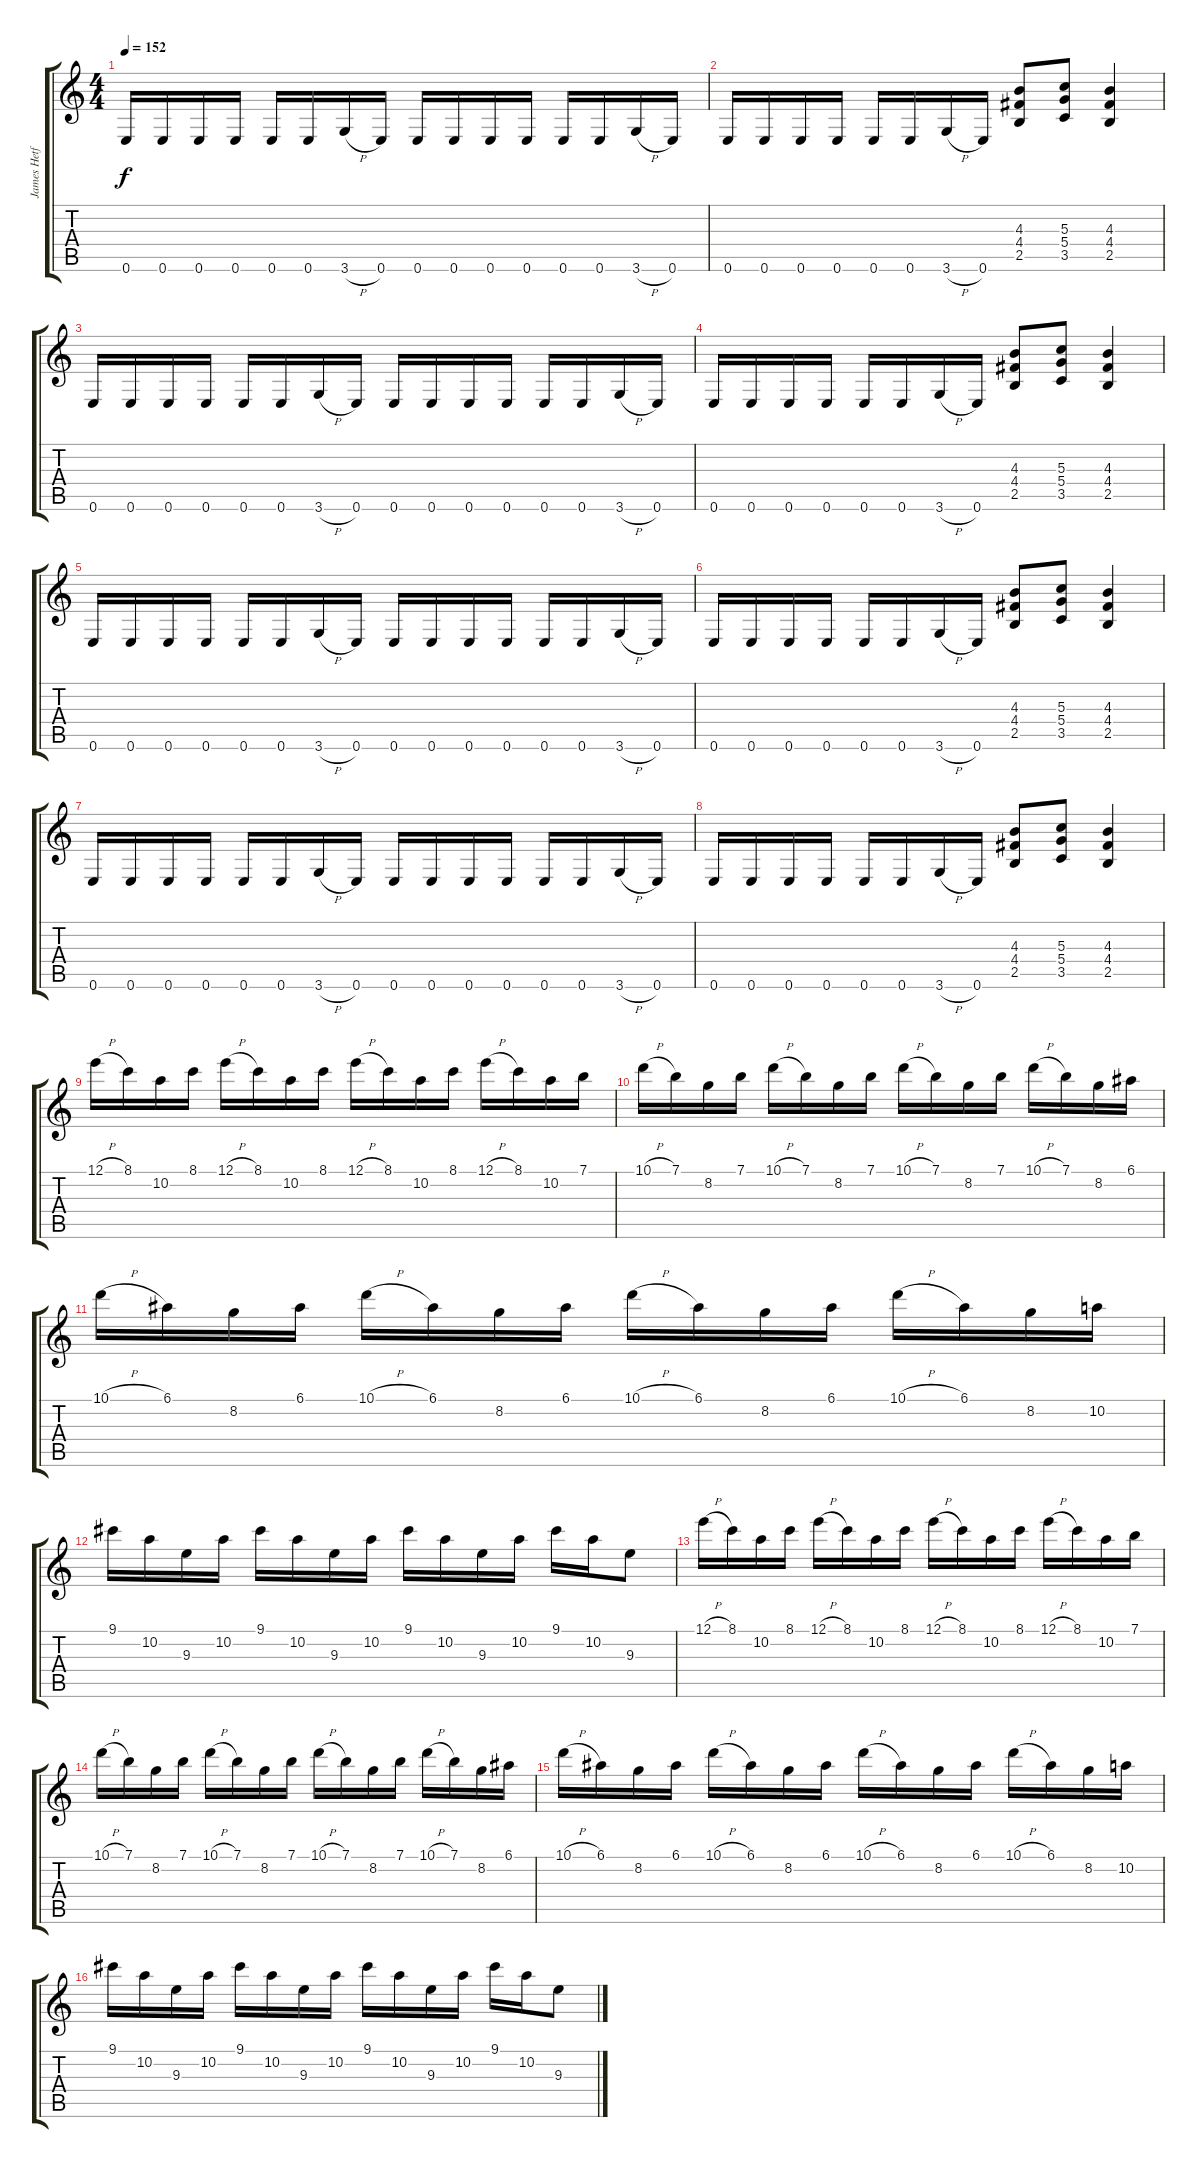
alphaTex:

\track ("James Hetfield" "James Hetf") {instrument distortionguitar}
\staff {score tabs}
\tuning (E4 B3 G3 D3 A2 E2) {hide}
\ts (4 4)
\tempo 152
\clef g2
\ks c
0.6.16{dy f} 0.6.16 0.6.16 0.6.16 0.6.16 0.6.16 3.6{h}.16 0.6.16 0.6.16 0.6.16 0.6.16 0.6.16 0.6.16 0.6.16 3.6{h}.16 0.6.16 |
0.6.16 0.6.16 0.6.16 0.6.16 0.6.16 0.6.16 3.6{h}.16 0.6.16 (4.3 4.4 2.5).8 (5.3 5.4 3.5).8 (4.3 4.4 2.5).4 |
0.6.16 0.6.16 0.6.16 0.6.16 0.6.16 0.6.16 3.6{h}.16 0.6.16 0.6.16 0.6.16 0.6.16 0.6.16 0.6.16 0.6.16 3.6{h}.16 0.6.16 |
0.6.16 0.6.16 0.6.16 0.6.16 0.6.16 0.6.16 3.6{h}.16 0.6.16 (4.3 4.4 2.5).8 (5.3 5.4 3.5).8 (4.3 4.4 2.5).4 |
0.6.16 0.6.16 0.6.16 0.6.16 0.6.16 0.6.16 3.6{h}.16 0.6.16 0.6.16 0.6.16 0.6.16 0.6.16 0.6.16 0.6.16 3.6{h}.16 0.6.16 |
0.6.16 0.6.16 0.6.16 0.6.16 0.6.16 0.6.16 3.6{h}.16 0.6.16 (4.3 4.4 2.5).8 (5.3 5.4 3.5).8 (4.3 4.4 2.5).4 |
0.6.16 0.6.16 0.6.16 0.6.16 0.6.16 0.6.16 3.6{h}.16 0.6.16 0.6.16 0.6.16 0.6.16 0.6.16 0.6.16 0.6.16 3.6{h}.16 0.6.16 |
0.6.16 0.6.16 0.6.16 0.6.16 0.6.16 0.6.16 3.6{h}.16 0.6.16 (4.3 4.4 2.5).8 (5.3 5.4 3.5).8 (4.3 4.4 2.5).4 |
12.1{h}.16 8.1.16 10.2.16 8.1.16 12.1{h}.16 8.1.16 10.2.16 8.1.16 12.1{h}.16 8.1.16 10.2.16 8.1.16 12.1{h}.16 8.1.16 10.2.16 7.1.16 |
10.1{h}.16 7.1.16 8.2.16 7.1.16 10.1{h}.16 7.1.16 8.2.16 7.1.16 10.1{h}.16 7.1.16 8.2.16 7.1.16 10.1{h}.16 7.1.16 8.2.16 6.1.16 |
10.1{h}.16 6.1.16 8.2.16 6.1.16 10.1{h}.16 6.1.16 8.2.16 6.1.16 10.1{h}.16 6.1.16 8.2.16 6.1.16 10.1{h}.16 6.1.16 8.2.16 10.2.16 |
9.1.16 10.2.16 9.3.16 10.2.16 9.1.16 10.2.16 9.3.16 10.2.16 9.1.16 10.2.16 9.3.16 10.2.16 9.1.16 10.2.16 9.3.8 |
12.1{h}.16 8.1.16 10.2.16 8.1.16 12.1{h}.16 8.1.16 10.2.16 8.1.16 12.1{h}.16 8.1.16 10.2.16 8.1.16 12.1{h}.16 8.1.16 10.2.16 7.1.16 |
10.1{h}.16 7.1.16 8.2.16 7.1.16 10.1{h}.16 7.1.16 8.2.16 7.1.16 10.1{h}.16 7.1.16 8.2.16 7.1.16 10.1{h}.16 7.1.16 8.2.16 6.1.16 |
10.1{h}.16 6.1.16 8.2.16 6.1.16 10.1{h}.16 6.1.16 8.2.16 6.1.16 10.1{h}.16 6.1.16 8.2.16 6.1.16 10.1{h}.16 6.1.16 8.2.16 10.2.16 |
9.1.16 10.2.16 9.3.16 10.2.16 9.1.16 10.2.16 9.3.16 10.2.16 9.1.16 10.2.16 9.3.16 10.2.16 9.1.16 10.2.16 9.3.8
